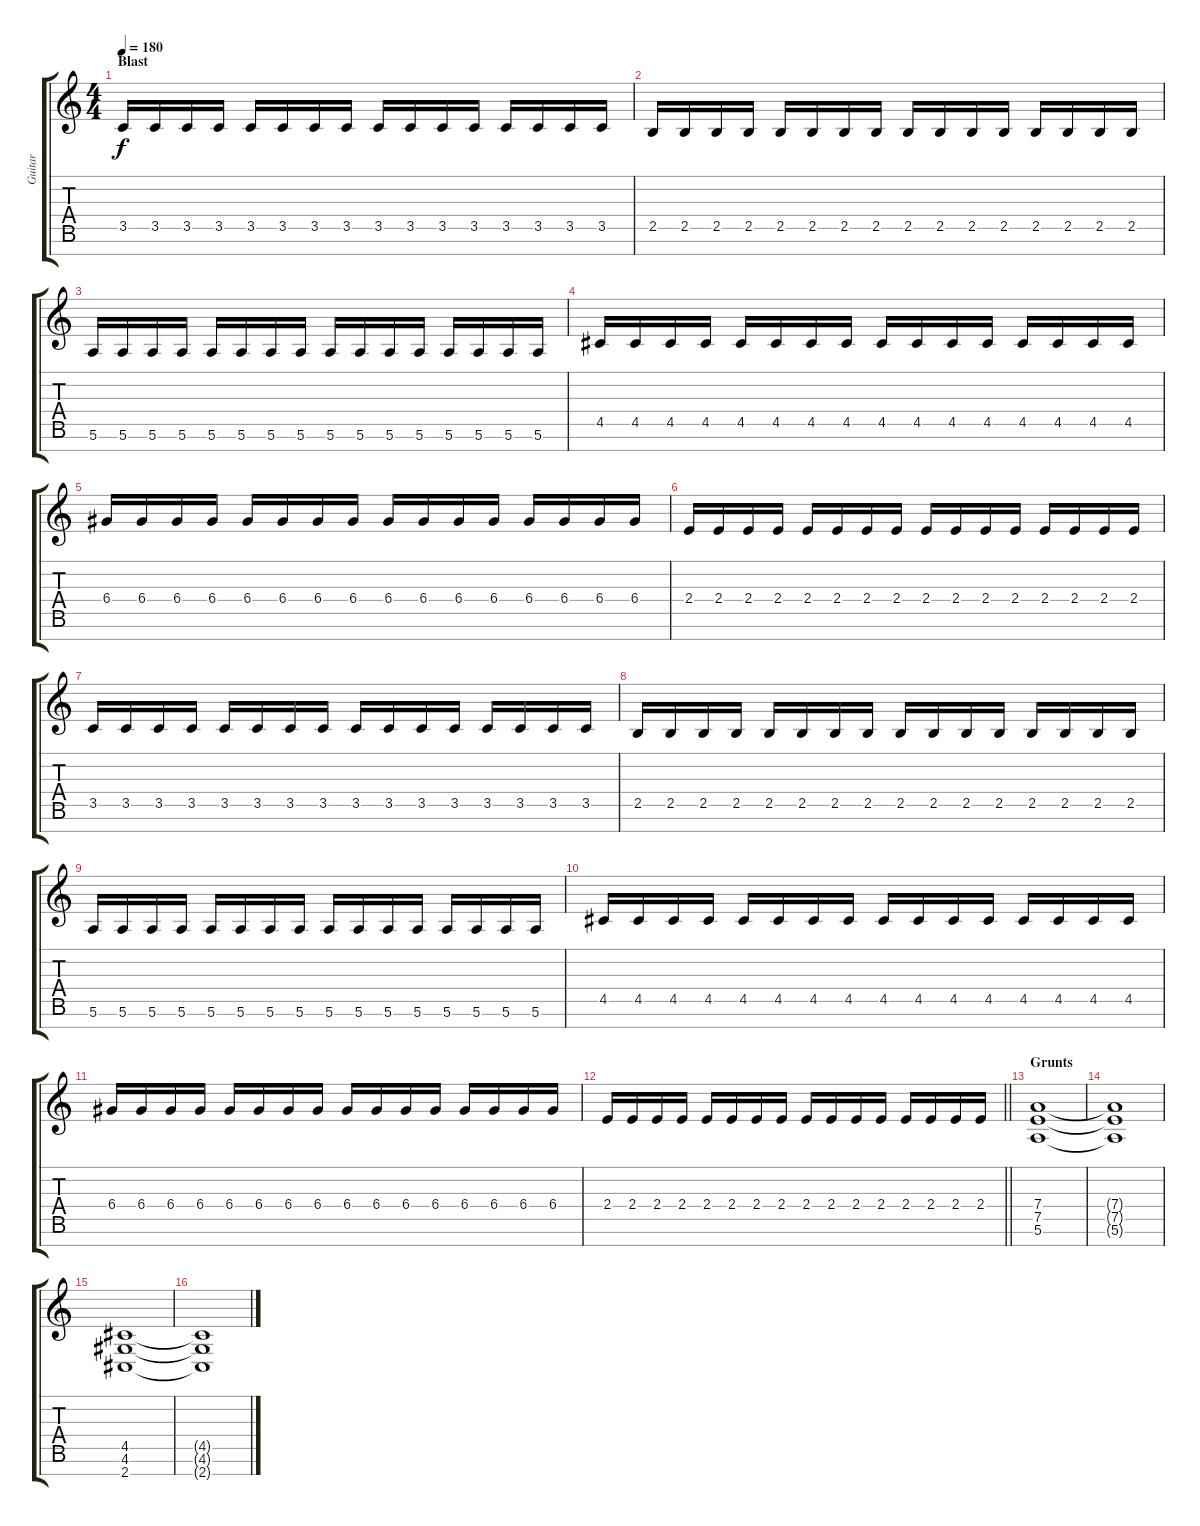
\track ("Guitar" "Guitar") {instrument distortionguitar}
\staff {score tabs}
\tuning (E4 B3 G3 D3 A2 E2 B1) {hide}
\ts (4 4)
\section ("" "Blast")
\tempo 180
\clef g2
\ks c
3.5.16{dy f} 3.5.16 3.5.16 3.5.16 3.5.16 3.5.16 3.5.16 3.5.16 3.5.16 3.5.16 3.5.16 3.5.16 3.5.16 3.5.16 3.5.16 3.5.16 |
2.5.16 2.5.16 2.5.16 2.5.16 2.5.16 2.5.16 2.5.16 2.5.16 2.5.16 2.5.16 2.5.16 2.5.16 2.5.16 2.5.16 2.5.16 2.5.16 |
5.6.16 5.6.16 5.6.16 5.6.16 5.6.16 5.6.16 5.6.16 5.6.16 5.6.16 5.6.16 5.6.16 5.6.16 5.6.16 5.6.16 5.6.16 5.6.16 |
4.5.16 4.5.16 4.5.16 4.5.16 4.5.16 4.5.16 4.5.16 4.5.16 4.5.16 4.5.16 4.5.16 4.5.16 4.5.16 4.5.16 4.5.16 4.5.16 |
6.4.16 6.4.16 6.4.16 6.4.16 6.4.16 6.4.16 6.4.16 6.4.16 6.4.16 6.4.16 6.4.16 6.4.16 6.4.16 6.4.16 6.4.16 6.4.16 |
2.4.16 2.4.16 2.4.16 2.4.16 2.4.16 2.4.16 2.4.16 2.4.16 2.4.16 2.4.16 2.4.16 2.4.16 2.4.16 2.4.16 2.4.16 2.4.16 |
3.5.16 3.5.16 3.5.16 3.5.16 3.5.16 3.5.16 3.5.16 3.5.16 3.5.16 3.5.16 3.5.16 3.5.16 3.5.16 3.5.16 3.5.16 3.5.16 |
2.5.16 2.5.16 2.5.16 2.5.16 2.5.16 2.5.16 2.5.16 2.5.16 2.5.16 2.5.16 2.5.16 2.5.16 2.5.16 2.5.16 2.5.16 2.5.16 |
5.6.16 5.6.16 5.6.16 5.6.16 5.6.16 5.6.16 5.6.16 5.6.16 5.6.16 5.6.16 5.6.16 5.6.16 5.6.16 5.6.16 5.6.16 5.6.16 |
4.5.16 4.5.16 4.5.16 4.5.16 4.5.16 4.5.16 4.5.16 4.5.16 4.5.16 4.5.16 4.5.16 4.5.16 4.5.16 4.5.16 4.5.16 4.5.16 |
6.4.16 6.4.16 6.4.16 6.4.16 6.4.16 6.4.16 6.4.16 6.4.16 6.4.16 6.4.16 6.4.16 6.4.16 6.4.16 6.4.16 6.4.16 6.4.16 |
\barLineRight lightlight
2.4.16 2.4.16 2.4.16 2.4.16 2.4.16 2.4.16 2.4.16 2.4.16 2.4.16 2.4.16 2.4.16 2.4.16 2.4.16 2.4.16 2.4.16 2.4.16 |
\section ("" "Grunts")
(7.4 7.5 5.6).1 |
(7.4{t} 7.5{t} 5.6{t}).1 |
(4.5 4.6 2.7).1 |
(4.5{t} 4.6{t} 2.7{t}).1
